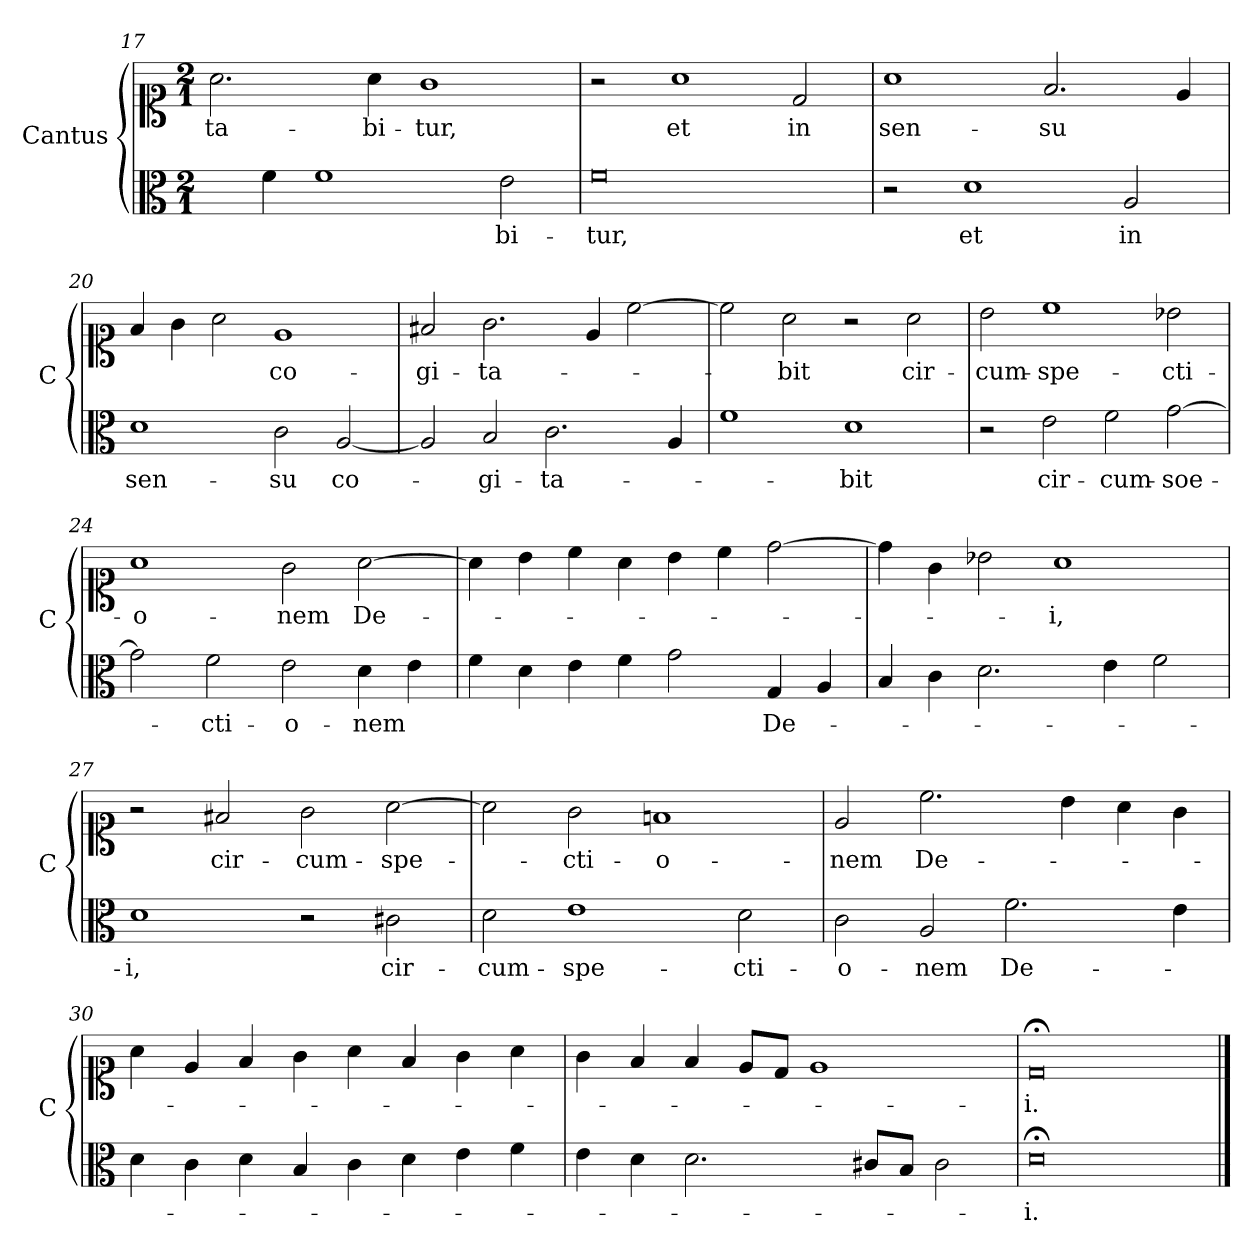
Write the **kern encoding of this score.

**kern	**text	**kern	**text
*part1	*part1	*part1	*part1
*staff2	*staff2	*staff1	*staff1
*I"Cantus	*	*	*
*I'C	*	*	*
*clefC3	*	*clefC1	*
*k[]	*	*k[]	*
*D:dor	*	*D:dor	*
*M2/1	*	*M2/1	*
=17	=17	=17	=17
4ryy	.	2.a	-ta-
4f	.	.	.
1f	.	.	.
.	.	4a	-bi-
.	.	1g	-tur,
2e	-bi-	.	.
=18	=18	=18	=18
0f	-tur,	2r	.
.	.	1a	et
.	.	2d	in
=19	=19	=19	=19
2r	.	1a	sen-
1d	et	.	.
.	.	2.f	-su
2A	in	.	.
.	.	4e	.
=20	=20	=20	=20
1d	sen-	4f	.
.	.	4g	.
.	.	2a	.
2c	-su	1e	co-
[2A	co-	.	.
=21	=21	=21	=21
2A]	.	2f#X	-gi-
2B	-gi-	2.g	-ta-
2.c	-ta-	.	.
.	.	4e	.
.	.	[2cc	.
4A	.	.	.
=22	=22	=22	=22
1f	.	2cc]	.
.	.	2a	-bit
1d	-bit	2r	.
.	.	2a	cir-
=23	=23	=23	=23
2r	.	2b	-cum-
2e	cir-	1cc	-spe-
2f	-cum-	.	.
[2g	-soe-	2b-X	-cti-
=24	=24	=24	=24
2g]	.	1a	-o-
2f	-cti-	.	.
2e	-o-	2g	-nem
4d	-nem	[2a	De-
4e	.	.	.
=25	=25	=25	=25
4f	.	4a]	.
4d	.	4b	.
4e	.	4cc	.
4f	.	4a	.
2g	.	4b	.
.	.	4cc	.
4G	De-	[2dd	.
4A	.	.	.
=26	=26	=26	=26
4B	.	4dd]	.
4c	.	4g	.
2.d	.	2b-X	.
.	.	1a	-i,
4e	.	.	.
2f	.	.	.
=27	=27	=27	=27
1d	-i,	2r	.
.	.	2f#X	cir-
2r	.	2g	-cum-
2c#X	cir-	[2a	-spe-
=28	=28	=28	=28
2d	-cum-	2a]	.
1e	-spe-	2g	-cti-
.	.	1fn	-o-
2d	-cti-	.	.
=29	=29	=29	=29
2c	-o-	2e	-nem
2A	-nem	2.cc	De-
2.f	De-	.	.
.	.	4b	.
.	.	4a	.
4e	.	4g	.
=30	=30	=30	=30
4d	.	4a	.
4c	.	4e	.
4d	.	4f	.
4B	.	4g	.
4c	.	4a	.
4d	.	4f	.
4e	.	4g	.
4f	.	4a	.
=31	=31	=31	=31
4e	.	4g	.
4d	.	4f	.
2.d	.	4f	.
.	.	8eL	.
.	.	8dJ	.
.	.	1e	.
8c#XL	.	.	.
8BJ	.	.	.
2c#	.	.	.
=32	=32	=32	=32
0d;<	-i.	0d;<	-i.
==	==	==	==
*-	*-	*-	*-
